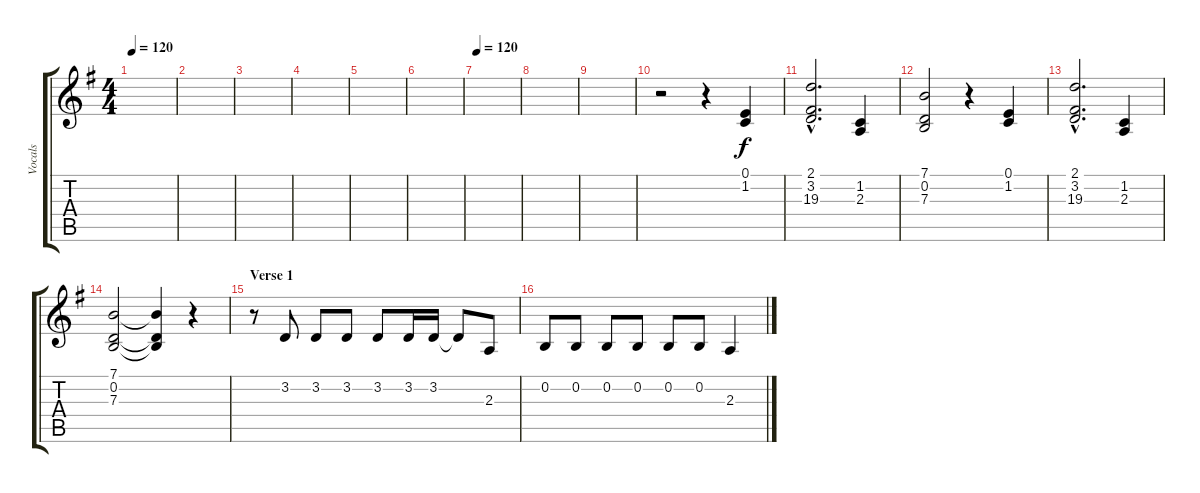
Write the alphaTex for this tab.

\track ("Vocals" "Vocals") {instrument clarinet}
\staff {score tabs}
\tuning (E4 B3 G3 D3 A2 E2) {hide}
\ts (4 4)
\tempo 120
\tempo 104
\tempo 120
\clef g2
\ks g
|
|
|
|
|
|
\tempo 120
|
|
|
r.2 r.4 (0.1 1.2).4 |
(2.1{hac} 3.2{hac} 19.3{hac}).2{d} (1.2 2.3).4 |
(7.1 0.2 7.3).2 r.4 (0.1 1.2).4 |
(2.1{hac} 3.2{hac} 19.3{hac}).2{d} (1.2 2.3).4 |
(7.1 0.2 7.3).2 (7.1{t} 0.2{t} 7.3{t}).4 r.4 |
\section ("" "Verse 1")
r.8 3.2.8 3.2.8 3.2.8 3.2.8 3.2.16 3.2.16 3.2{t}.8 2.3.8 |
0.2.8 0.2.8 0.2.8 0.2.8 0.2.8 0.2.8 2.3.4
